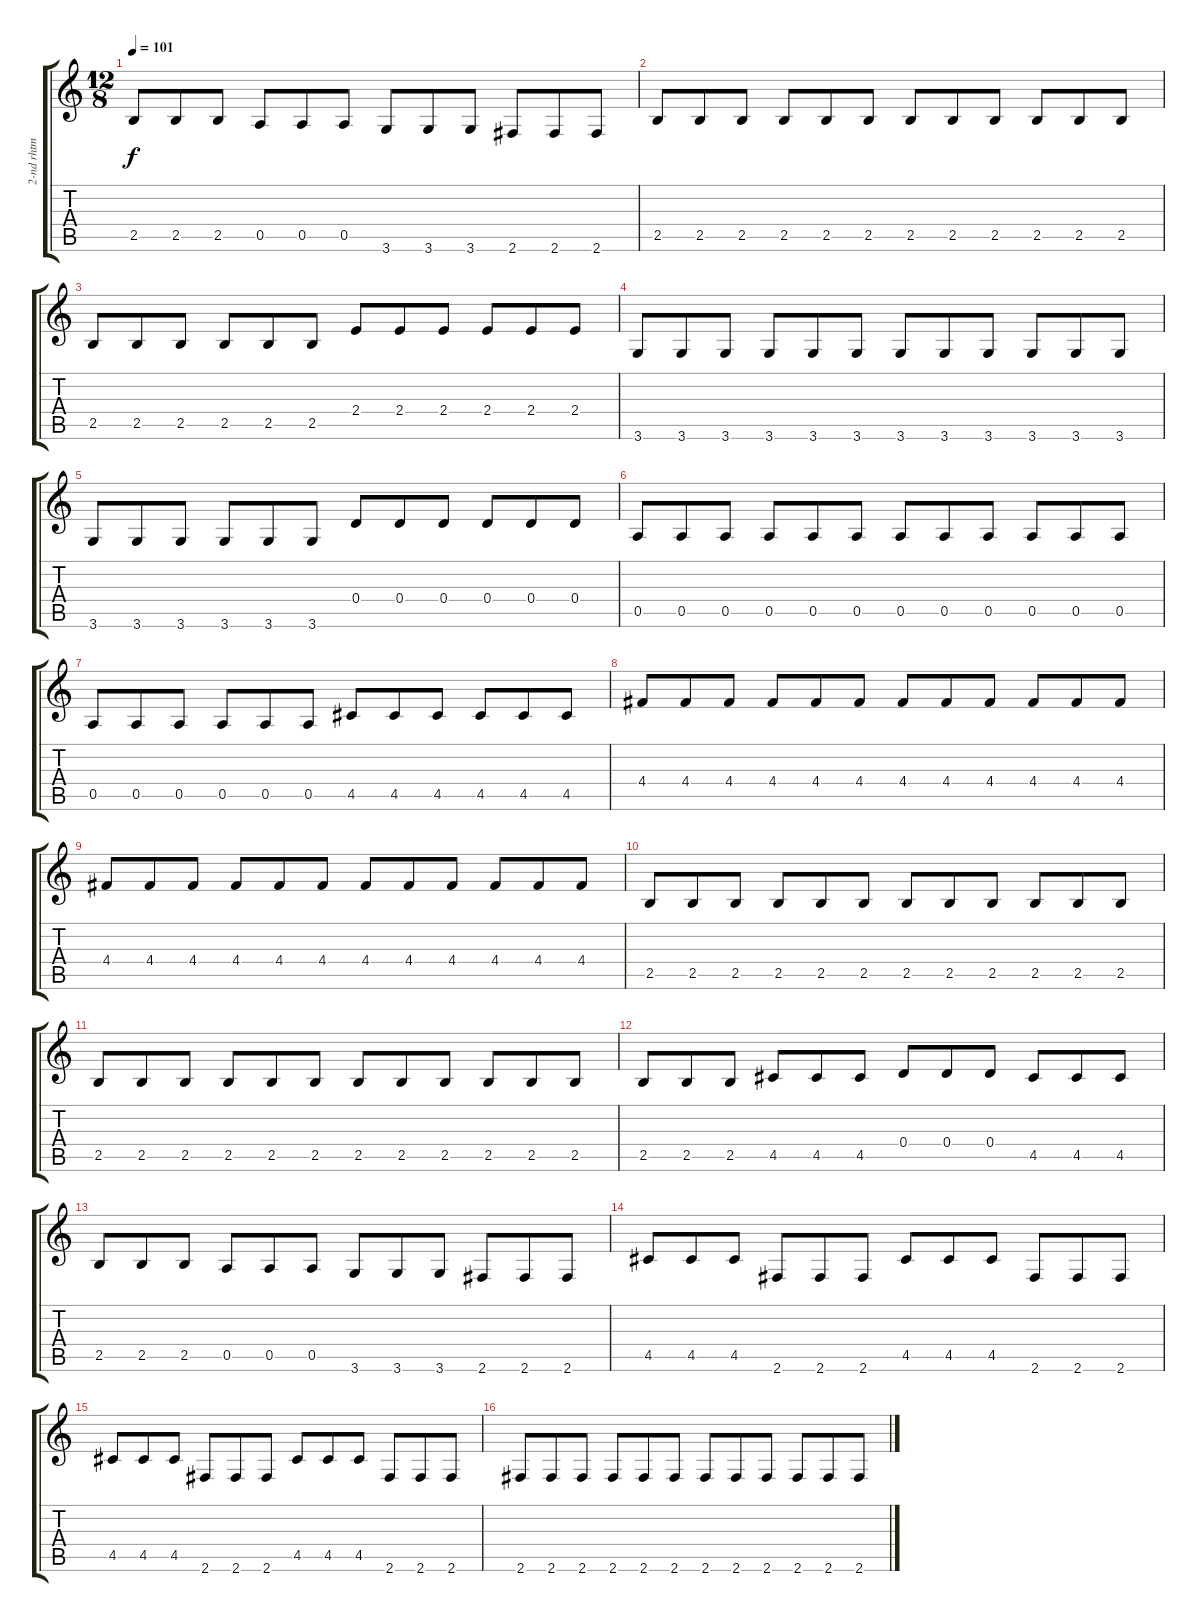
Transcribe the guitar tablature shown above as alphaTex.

\track ("2-nd rhtm gtr" "2-nd rhtm ") {instrument distortionguitar}
\staff {score tabs}
\tuning (E4 B3 G3 D3 A2 E2) {hide}
\ts (12 8)
\tempo 101
\clef g2
\ks c
2.5.8{dy f} 2.5.8 2.5.8 0.5.8 0.5.8 0.5.8 3.6.8 3.6.8 3.6.8 2.6.8 2.6.8 2.6.8 |
2.5.8 2.5.8 2.5.8 2.5.8 2.5.8 2.5.8 2.5.8 2.5.8 2.5.8 2.5.8 2.5.8 2.5.8 |
2.5.8 2.5.8 2.5.8 2.5.8 2.5.8 2.5.8 2.4.8 2.4.8 2.4.8 2.4.8 2.4.8 2.4.8 |
3.6.8 3.6.8 3.6.8 3.6.8 3.6.8 3.6.8 3.6.8 3.6.8 3.6.8 3.6.8 3.6.8 3.6.8 |
3.6.8 3.6.8 3.6.8 3.6.8 3.6.8 3.6.8 0.4.8 0.4.8 0.4.8 0.4.8 0.4.8 0.4.8 |
0.5.8 0.5.8 0.5.8 0.5.8 0.5.8 0.5.8 0.5.8 0.5.8 0.5.8 0.5.8 0.5.8 0.5.8 |
0.5.8 0.5.8 0.5.8 0.5.8 0.5.8 0.5.8 4.5.8 4.5.8 4.5.8 4.5.8 4.5.8 4.5.8 |
4.4.8 4.4.8 4.4.8 4.4.8 4.4.8 4.4.8 4.4.8 4.4.8 4.4.8 4.4.8 4.4.8 4.4.8 |
4.4.8 4.4.8 4.4.8 4.4.8 4.4.8 4.4.8 4.4.8 4.4.8 4.4.8 4.4.8 4.4.8 4.4.8 |
2.5.8 2.5.8 2.5.8 2.5.8 2.5.8 2.5.8 2.5.8 2.5.8 2.5.8 2.5.8 2.5.8 2.5.8 |
2.5.8 2.5.8 2.5.8 2.5.8 2.5.8 2.5.8 2.5.8 2.5.8 2.5.8 2.5.8 2.5.8 2.5.8 |
2.5.8 2.5.8 2.5.8 4.5.8 4.5.8 4.5.8 0.4.8 0.4.8 0.4.8 4.5.8 4.5.8 4.5.8 |
2.5.8 2.5.8 2.5.8 0.5.8 0.5.8 0.5.8 3.6.8 3.6.8 3.6.8 2.6.8 2.6.8 2.6.8 |
4.5.8 4.5.8 4.5.8 2.6.8 2.6.8 2.6.8 4.5.8 4.5.8 4.5.8 2.6.8 2.6.8 2.6.8 |
4.5.8 4.5.8 4.5.8 2.6.8 2.6.8 2.6.8 4.5.8 4.5.8 4.5.8 2.6.8 2.6.8 2.6.8 |
2.6.8 2.6.8 2.6.8 2.6.8 2.6.8 2.6.8 2.6.8 2.6.8 2.6.8 2.6.8 2.6.8 2.6.8
